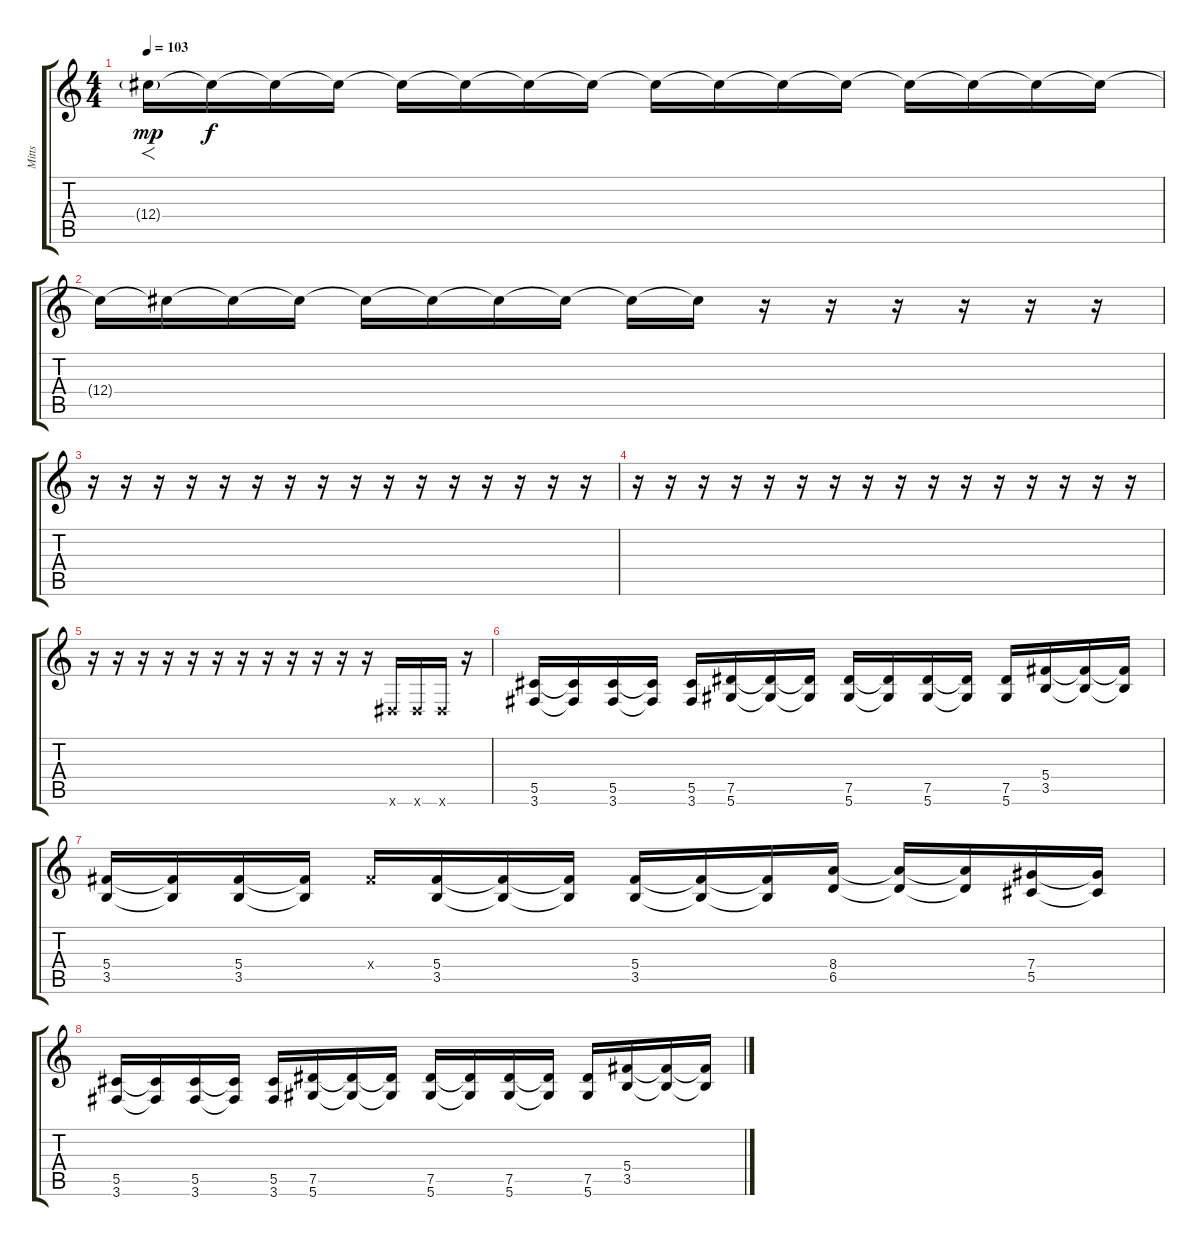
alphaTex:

\track ("Mitts" "Mitts") {instrument distortionguitar}
\staff {score tabs}
\tuning (Eb4 Bb3 Gb3 Db3 Ab2 Eb2) {hide}
\ts (4 4)
\tempo 103
\clef g2
\ks c
12.4{g}.16{f dy mp volume 16} 12.4{t}.16{dy f} 12.4{t}.16 12.4{t}.16 12.4{t}.16 12.4{t}.16 12.4{t}.16 12.4{t}.16 12.4{t}.16 12.4{t}.16 12.4{t}.16 12.4{t}.16 12.4{t}.16 12.4{t}.16 12.4{t}.16 12.4{t}.16 |
12.4{t}.16 12.4{t}.16 12.4{t}.16 12.4{t}.16 12.4{t}.16 12.4{t}.16 12.4{t}.16 12.4{t}.16 12.4{t}.16 12.4{t}.16 r.16 r.16 r.16 r.16 r.16 r.16 |
r.16 r.16 r.16 r.16 r.16 r.16 r.16 r.16 r.16 r.16 r.16 r.16 r.16 r.16 r.16 r.16 |
r.16 r.16 r.16 r.16 r.16 r.16 r.16 r.16 r.16 r.16 r.16 r.16 r.16 r.16 r.16 r.16 |
r.16 r.16 r.16 r.16 r.16 r.16 r.16 r.16 r.16 r.16 r.16 r.16 0.6{x}.16 0.6{x}.16 0.6{x}.16 r.16 |
(5.5 3.6).16 (5.5{t} 3.6{t}).16 (5.5 3.6).16 (5.5{t} 3.6{t}).16 (5.5 3.6).16 (7.5 5.6).16 (7.5{t} 5.6{t}).16 (7.5{t} 5.6{t}).16 (7.5 5.6).16 (7.5{t} 5.6{t}).16 (7.5 5.6).16 (7.5{t} 5.6{t}).16 (7.5 5.6).16 (5.4 3.5).16 (5.4{t} 3.5{t}).16 (5.4{t} 3.5{t}).16 |
(5.4 3.5).16 (5.4{t} 3.5{t}).16 (5.4 3.5).16 (5.4{t} 3.5{t}).16 5.4{x}.16 (5.4 3.5).16 (5.4{t} 3.5{t}).16 (5.4{t} 3.5{t}).16 (5.4 3.5).16 (5.4{t} 3.5{t}).16 (5.4{t} 3.5{t}).16 (8.4 6.5).16 (8.4{t} 6.5{t}).16 (8.4{t} 6.5{t}).16 (7.4 5.5).16 (7.4{t} 5.5{t}).16 |
(5.5 3.6).16 (5.5{t} 3.6{t}).16 (5.5 3.6).16 (5.5{t} 3.6{t}).16 (5.5 3.6).16 (7.5 5.6).16 (7.5{t} 5.6{t}).16 (7.5{t} 5.6{t}).16 (7.5 5.6).16 (7.5{t} 5.6{t}).16 (7.5 5.6).16 (7.5{t} 5.6{t}).16 (7.5 5.6).16 (5.4 3.5).16 (5.4{t} 3.5{t}).16 (5.4{t} 3.5{t}).16
